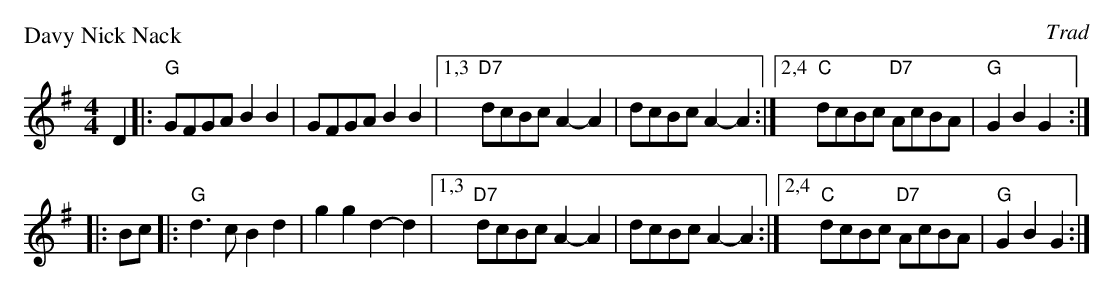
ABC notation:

X:1
P: Davy Nick Nack
O: Trad
M: 4/4
L: 1/8
K: G
   D2 |: "G"GFGA B2B2 | GFGA B2B2  |1,3 "D7"dcBc A2-A2 | dcBc A2-A2 :|2,4 "C"dcBc "D7"AcBA | "G"G2B2 G2 :|
|: Bc |: "G"d3c  B2d2 | g2g2 d2-d2 |1,3 "D7"dcBc A2-A2 | dcBc A2-A2 :|2,4 "C"dcBc "D7"AcBA | "G"G2B2 G2 :|
